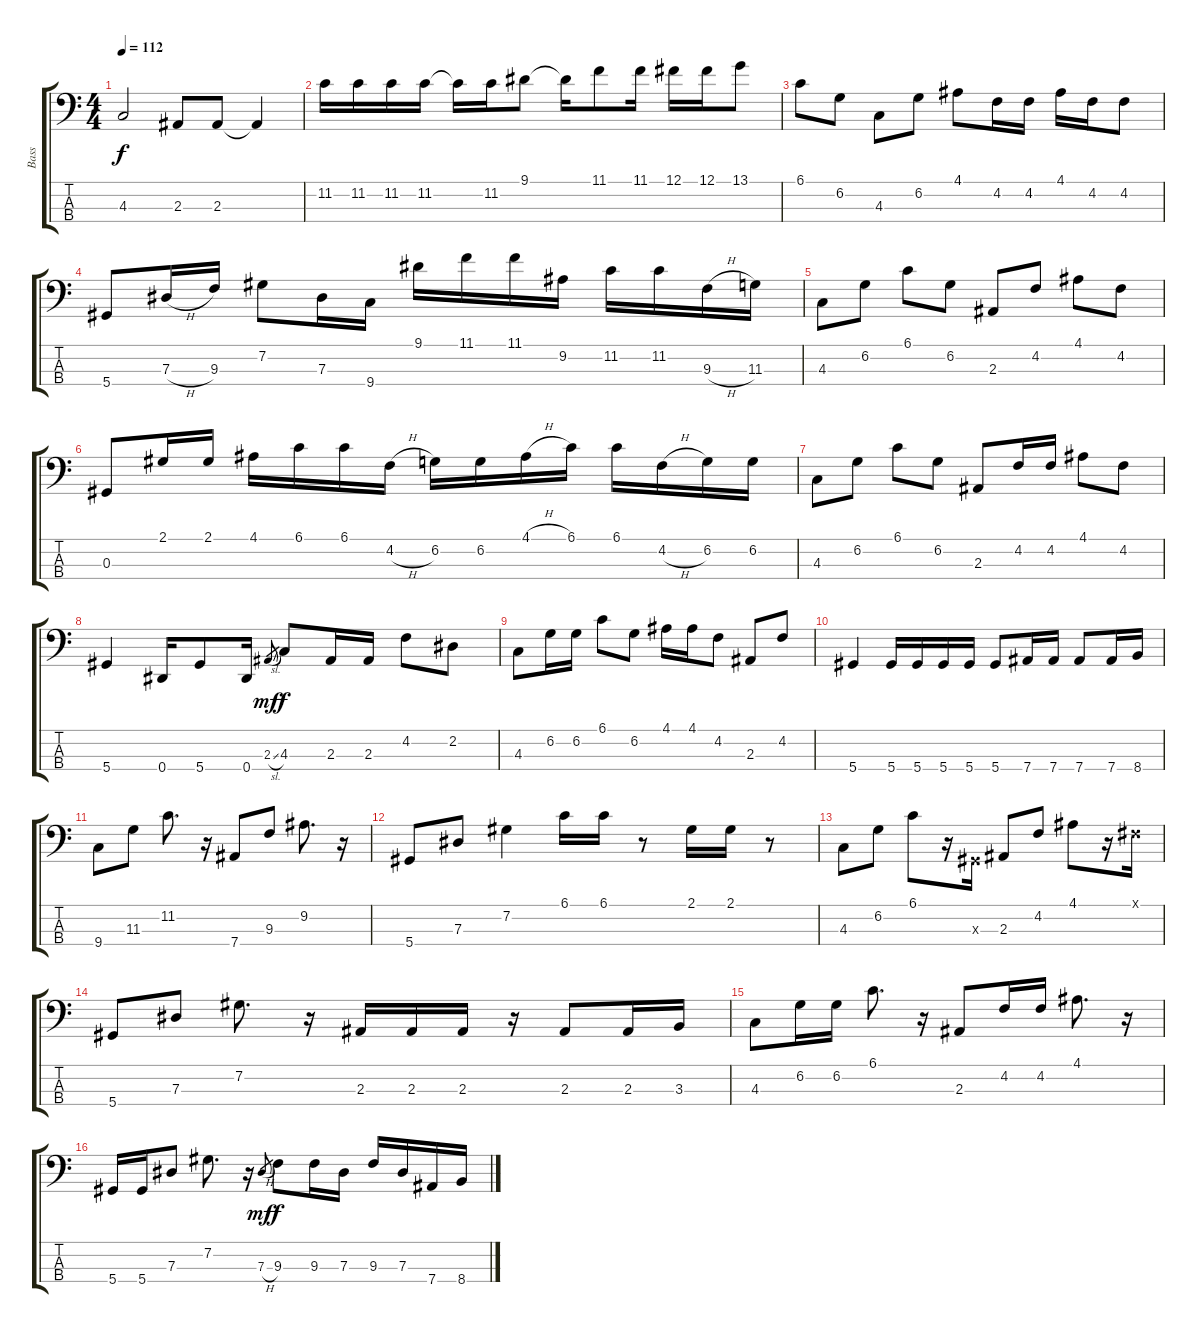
\track ("Bass" "Bass") {instrument electricbassfinger}
\staff {score tabs}
\tuning (Gb2 Db2 Ab1 Eb1) {hide}
\ts (4 4)
\tempo 112
\clef f4
\ks c
4.3.2{dy f} 2.3.8 2.3.8 2.3{t}.4 |
11.2.16 11.2.16 11.2.16 11.2.16 11.2{t}.16 11.2.16 9.1.8 9.1{t}.16 11.1.8 11.1.16 12.1.16 12.1.16 13.1.8 |
6.1.8 6.2.8 4.3.8 6.2.8 4.1.8 4.2.16 4.2.16 4.1.16 4.2.16 4.2.8 |
5.4.8 7.3{h}.16 9.3.16 7.2.8 7.3.16 9.4.16 9.1.16 11.1.16 11.1.16 9.2.16 11.2.16 11.2.16 9.3{h}.16 11.3.16 |
4.3.8 6.2.8 6.1.8 6.2.8 2.3.8 4.2.8 4.1.8 4.2.8 |
0.3.8 2.1.16 2.1.16 4.1.16 6.1.16 6.1.16 4.2{h}.16 6.2.16 6.2.16 4.1{h}.16 6.1.16 6.1.16 4.2{h}.16 6.2.16 6.2.16 |
4.3.8 6.2.8 6.1.8 6.2.8 2.3.8 4.2.16 4.2.16 4.1.8 4.2.8 |
5.4.4 0.4.16 5.4.8 0.4.16 2.3{sl}.8{gr dy mf} 4.3.8{dy f} 2.3.16 2.3.16 4.2.8 2.2.8 |
4.3.8 6.2.16 6.2.16 6.1.8 6.2.8 4.1.16 4.1.16 4.2.8 2.3.8 4.2.8 |
5.4.4 5.4.16 5.4.16 5.4.16 5.4.16 5.4.8 7.4.16 7.4.16 7.4.8 7.4.16 8.4.16 |
9.4.8 11.3.8 11.2.8{d} r.16 7.4.8 9.3.8 9.2.8{d} r.16 |
5.4.8 7.3.8 7.2.4 6.1.16 6.1.16 r.8 2.1.16 2.1.16 r.8 |
4.3.8 6.2.8 6.1.8 r.16 0.3{x}.16 2.3.8 4.2.8 4.1.8 r.16 0.1{x}.16 |
5.4.8 7.3.8 7.2.8{d} r.16 2.3.16 2.3.16 2.3.16 r.16 2.3.8 2.3.16 3.3.16 |
4.3.8 6.2.16 6.2.16 6.1.8{d} r.16 2.3.8 4.2.16 4.2.16 4.1.8{d} r.16 |
5.4.16 5.4.16 7.3.8 7.2.8{d} r.16 7.3{h}.8{gr dy mf} 9.3.8{dy f} 9.3.16 7.3.16 9.3.16 7.3.16 7.4.16 8.4.16
